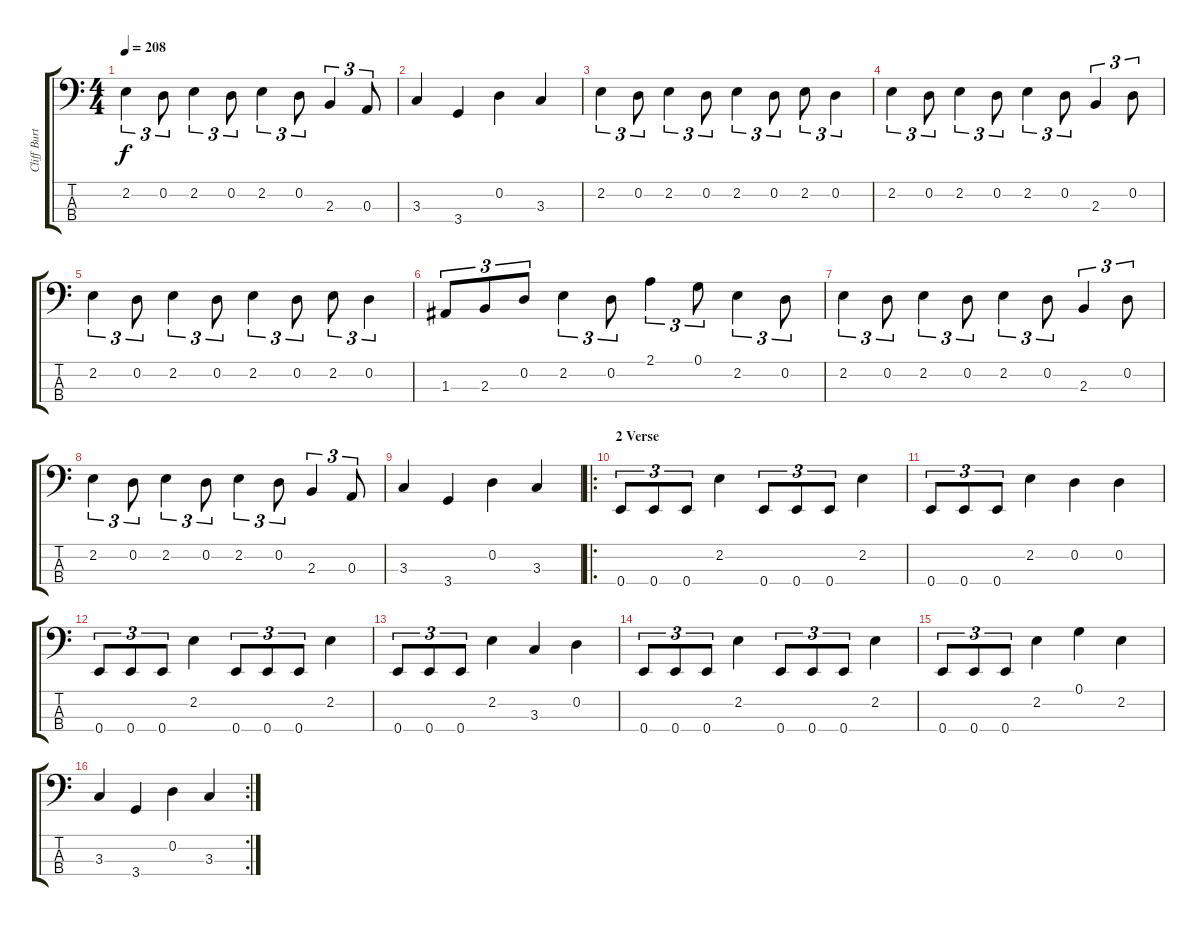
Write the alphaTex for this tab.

\track ("Cliff Burton (Bass)" "Cliff Burt") {instrument electricbassfinger}
\staff {score tabs}
\tuning (G2 D2 A1 E1) {hide}
\ts (4 4)
\tempo 208
\clef f4
\ks c
2.2.4{tu (3 2) dy f} 0.2.8{tu (3 2)} 2.2.4{tu (3 2)} 0.2.8{tu (3 2)} 2.2.4{tu (3 2)} 0.2.8{tu (3 2)} 2.3.4{tu (3 2)} 0.3.8{tu (3 2)} |
3.3.4 3.4.4 0.2.4 3.3.4 |
2.2.4{tu (3 2)} 0.2.8{tu (3 2)} 2.2.4{tu (3 2)} 0.2.8{tu (3 2)} 2.2.4{tu (3 2)} 0.2.8{tu (3 2)} 2.2.8{tu (3 2)} 0.2.4{tu (3 2)} |
2.2.4{tu (3 2)} 0.2.8{tu (3 2)} 2.2.4{tu (3 2)} 0.2.8{tu (3 2)} 2.2.4{tu (3 2)} 0.2.8{tu (3 2)} 2.3.4{tu (3 2)} 0.2.8{tu (3 2)} |
2.2.4{tu (3 2)} 0.2.8{tu (3 2)} 2.2.4{tu (3 2)} 0.2.8{tu (3 2)} 2.2.4{tu (3 2)} 0.2.8{tu (3 2)} 2.2.8{tu (3 2)} 0.2.4{tu (3 2)} |
1.3.8{tu (3 2)} 2.3.8{tu (3 2)} 0.2.8{tu (3 2)} 2.2.4{tu (3 2)} 0.2.8{tu (3 2)} 2.1.4{tu (3 2)} 0.1.8{tu (3 2)} 2.2.4{tu (3 2)} 0.2.8{tu (3 2)} |
2.2.4{tu (3 2)} 0.2.8{tu (3 2)} 2.2.4{tu (3 2)} 0.2.8{tu (3 2)} 2.2.4{tu (3 2)} 0.2.8{tu (3 2)} 2.3.4{tu (3 2)} 0.2.8{tu (3 2)} |
2.2.4{tu (3 2)} 0.2.8{tu (3 2)} 2.2.4{tu (3 2)} 0.2.8{tu (3 2)} 2.2.4{tu (3 2)} 0.2.8{tu (3 2)} 2.3.4{tu (3 2)} 0.3.8{tu (3 2)} |
3.3.4 3.4.4 0.2.4 3.3.4 |
\ro
\section ("" "2 Verse")
0.4.8{tu (3 2)} 0.4.8{tu (3 2)} 0.4.8{tu (3 2)} 2.2.4 0.4.8{tu (3 2)} 0.4.8{tu (3 2)} 0.4.8{tu (3 2)} 2.2.4 |
0.4.8{tu (3 2)} 0.4.8{tu (3 2)} 0.4.8{tu (3 2)} 2.2.4 0.2.4 0.2.4 |
0.4.8{tu (3 2)} 0.4.8{tu (3 2)} 0.4.8{tu (3 2)} 2.2.4 0.4.8{tu (3 2)} 0.4.8{tu (3 2)} 0.4.8{tu (3 2)} 2.2.4 |
0.4.8{tu (3 2)} 0.4.8{tu (3 2)} 0.4.8{tu (3 2)} 2.2.4 3.3.4 0.2.4 |
0.4.8{tu (3 2)} 0.4.8{tu (3 2)} 0.4.8{tu (3 2)} 2.2.4 0.4.8{tu (3 2)} 0.4.8{tu (3 2)} 0.4.8{tu (3 2)} 2.2.4 |
0.4.8{tu (3 2)} 0.4.8{tu (3 2)} 0.4.8{tu (3 2)} 2.2.4 0.1.4 2.2.4 |
\rc 2
3.3.4 3.4.4 0.2.4 3.3.4
